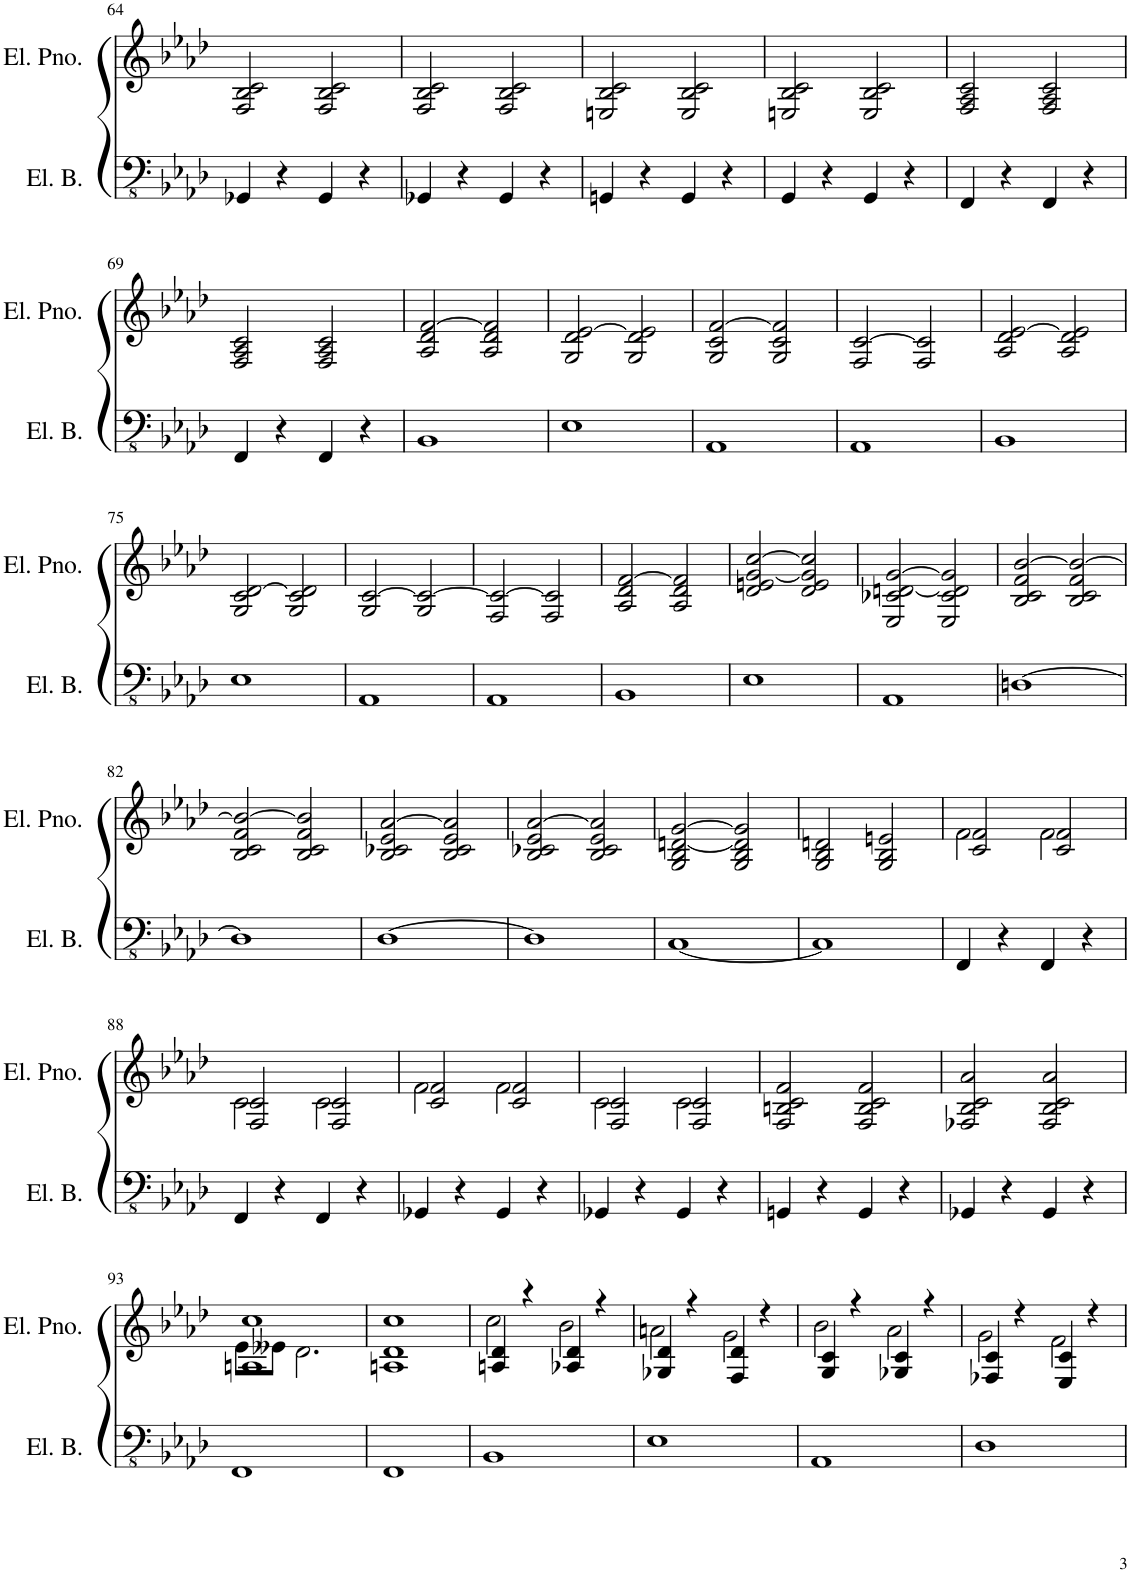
**kern	**kern
*part2	*part1
*staff2	*staff1
*I"Electric Bass	*I"Electric Piano
*I'El. B.	*I'El. Pno.
!!LO:PB:g=z
*clefFv4	*clefG2
*k[b-e-a-d-]	*k[b-e-a-d-]
*M2/2	*M2/2
*met(c|)	*met(c|)
=64	=64
4GGG-X/	2F/ 2B-/ 2c/
4r	.
4GGG-/	2F/ 2B-/ 2c/
4r	.
=65	=65
4GGG-X/	2F/ 2B-/ 2c/
4r	.
4GGG-/	2F/ 2B-/ 2c/
4r	.
=66	=66
4GGGn/	2En/ 2B-/ 2c/
4r	.
4GGG/	2E/ 2B-/ 2c/
4r	.
=67	=67
4GGG/	2En/ 2B-/ 2c/
4r	.
4GGG/	2E/ 2B-/ 2c/
4r	.
=68	=68
4FFF/	2F/ 2A-/ 2c/
4r	.
4FFF/	2F/ 2A-/ 2c/
4r	.
!!LO:LB:g=z
=69	=69
4FFF/	2F/ 2A-/ 2c/
4r	.
4FFF/	2F/ 2A-/ 2c/
4r	.
=70	=70
1BBB-	2A-/ 2d-/ [2f/
.	2A-/ 2d-/ 2f/]
=71	=71
1EE-	2G/ 2d-/ [2e-/
.	2G/ 2d-/ 2e-/]
=72	=72
1AAA-	2G/ 2c/ [2f/
.	2G/ 2c/ 2f/]
=73	=73
1AAA-	2F/ [2c/
.	2F/ 2c/]
=74	=74
1BBB-	2A-/ 2d-/ [2e-/
.	2A-/ 2d-/ 2e-/]
!!LO:LB:g=z
=75	=75
1EE-	2G/ 2c/ [2d-/
.	2G/ 2c/ 2d-/]
=76	=76
1AAA-	2G/ [2c/
.	2G/ 2c/_
=77	=77
1AAA-	2F/ 2c/_
.	2F/ 2c/]
=78	=78
1BBB-	2A-/ 2d-/ [2f/
.	2A-/ 2d-/ 2f/]
=79	=79
1EE-	2d-/ 2en/ [2g/ [2cc/
.	2d-/ 2e/ 2g/] 2cc/]
=80	=80
1AAA-	2E-/ 2c-X/ [2dn/ [2g/
.	2E-/ 2c-/ 2d/] 2g/]
=81	=81
[1DDn	2B-/ 2c/ 2f/ [2b-/
.	2B-/ 2c/ 2f/ 2b-/_
!!LO:LB:g=z
=82	=82
1DD]	2B-/ 2c/ 2f/ 2b-/_
.	2B-/ 2c/ 2f/ 2b-/]
=83	=83
[1DD-	2B-/ 2c-X/ 2e-/ [2a-/
.	2B-/ 2c-/ 2e-/ 2a-/]
=84	=84
1DD-]	2B-/ 2c-X/ 2e-/ [2a-/
.	2B-/ 2c-/ 2e-/ 2a-/]
=85	=85
[1CC	2G/ 2B-/ [2dn/ [2g/
.	2G/ 2B-/ 2d/] 2g/]
=86	=86
1CC]	2G/ 2B-/ 2dn/
.	2G/ 2B-/ 2en/
=87	=87
*	*^
4FFF/	2c/ 2f/	2f\
4r	.	.
4FFF/	2c/ 2f/	2f\
4r	.	.
!!LO:LB:g=z	!!
=88	=88	=88
4FFF/	2F/ 2c/	2c\
4r	.	.
4FFF/	2F/ 2c/	2c\
4r	.	.
=89	=89	=89
4GGG-X/	2c/ 2f/	2f\
4r	.	.
4GGG-/	2c/ 2f/	2f\
4r	.	.
=90	=90	=90
4GGG-X/	2F/ 2c/	2c\
4r	.	.
4GGG-/	2F/ 2c/	2c\
4r	.	.
*	*v	*v
=91	=91
4GGGn/	2F/ 2Bn/ 2c/ 2f/
4r	.
4GGG/	2F/ 2B/ 2c/ 2f/
4r	.
=92	=92
4GGG-X/	2F-X/ 2B-/ 2c/ 2a-/
4r	.
4GGG-/	2F-/ 2B-/ 2c/ 2a-/
4r	.
!!LO:LB:g=z
=93	=93
*	*^
1FFF	1An 1cc	8e-\L
.	.	8e--X\J
.	.	2.d-\
*	*v	*v
=94	=94
1FFF	1An 1d- 1cc
=95	=95
*	*^
1BBB-	4An/ 4d-/	2cc\
.	4r	.
.	4A-X/ 4d-/	2b-\
.	4r	.
=96	=96	=96
1EE-	4G-X/ 4d-/	2an\
.	4r	.
.	4F/ 4d-/	2g\
.	4r	.
=97	=97	=97
1AAA-	4G/ 4c/	2b-\
.	4r	.
.	4G-X/ 4c/	2a-\
.	4r	.
=98	=98	=98
1DD-	4F-X/ 4c/	2g\
.	4r	.
.	4E-/ 4c/	2f\
.	4r	.
*	*v	*v
=	=
*-	*-
